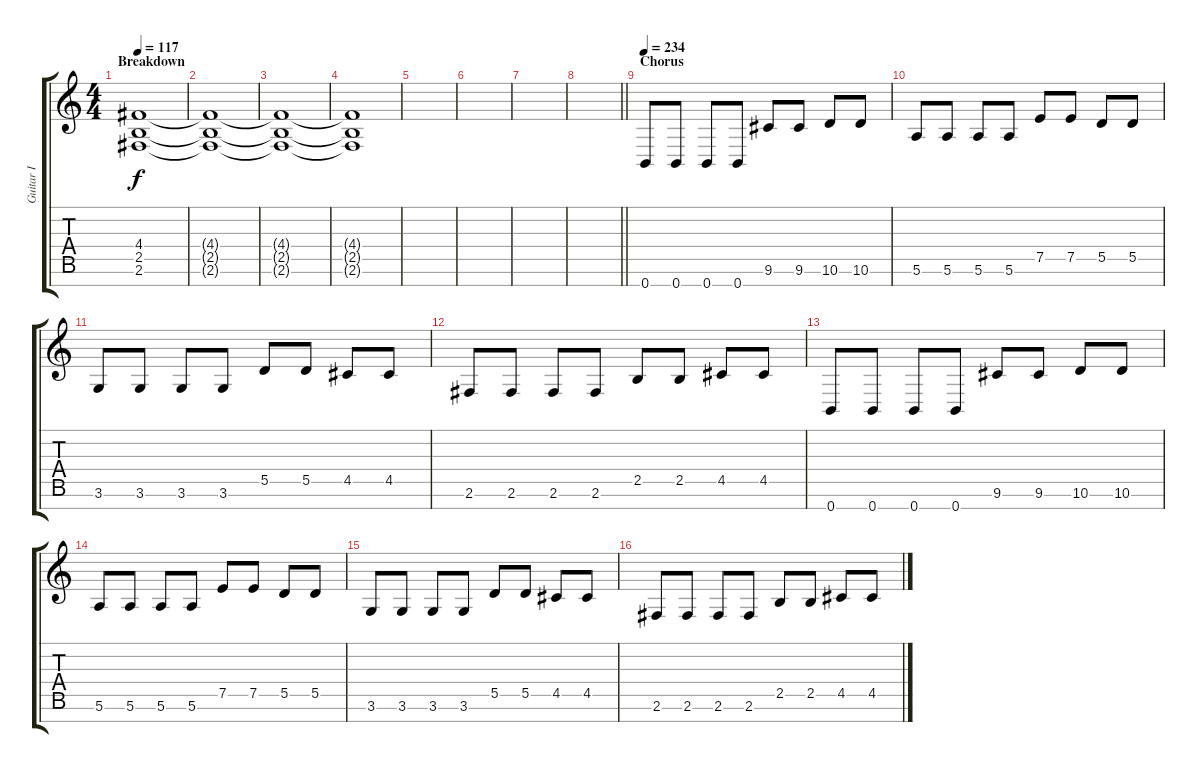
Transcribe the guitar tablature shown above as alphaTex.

\track ("Guitar I" "Guitar I") {instrument distortionguitar}
\staff {score tabs}
\tuning (E4 B3 G3 D3 A2 E2 B1) {hide}
\ts (4 4)
\section ("" "Breakdown")
\tempo 117
\clef g2
\ks c
(4.4 2.5 2.6).1{dy f volume 0} |
(4.4{t} 2.5{t} 2.6{t}).1 |
(4.4{t} 2.5{t} 2.6{t}).1 |
(4.4{t} 2.5{t} 2.6{t}).1 |
|
|
|
\barLineRight lightlight
|
\section ("" "Chorus")
\tempo 234
0.7.8{volume 13} 0.7.8 0.7.8 0.7.8 9.6.8 9.6.8 10.6.8 10.6.8 |
5.6.8 5.6.8 5.6.8 5.6.8 7.5.8 7.5.8 5.5.8 5.5.8 |
3.6.8 3.6.8 3.6.8 3.6.8 5.5.8 5.5.8 4.5.8 4.5.8 |
2.6.8 2.6.8 2.6.8 2.6.8 2.5.8 2.5.8 4.5.8 4.5.8 |
0.7.8 0.7.8 0.7.8 0.7.8 9.6.8 9.6.8 10.6.8 10.6.8 |
5.6.8 5.6.8 5.6.8 5.6.8 7.5.8 7.5.8 5.5.8 5.5.8 |
3.6.8 3.6.8 3.6.8 3.6.8 5.5.8 5.5.8 4.5.8 4.5.8 |
2.6.8 2.6.8 2.6.8 2.6.8 2.5.8 2.5.8 4.5.8 4.5.8
